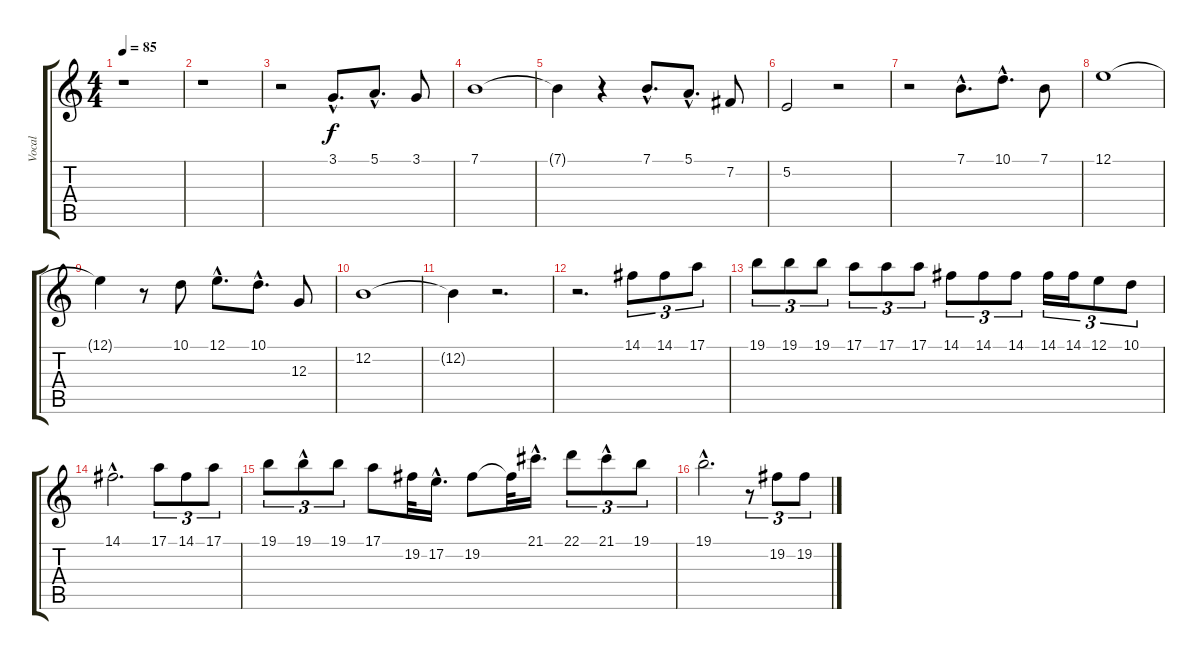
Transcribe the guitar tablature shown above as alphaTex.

\track ("Vocal" "Vocal") {instrument flute}
\staff {score tabs}
\tuning (E4 B3 G3 D3 A2 E2) {hide}
\ts (4 4)
\tempo 85
\clef g2
\ks c
r.1{dy f instrument flute} |
r.1 |
r.2 3.1{hac}.8{d} 5.1{hac}.8{d} 3.1.8 |
7.1.1 |
7.1{t}.4 r.4 7.1{hac}.8{d} 5.1{hac}.8{d} 7.2.8 |
5.2.2 r.2 |
r.2 7.1{hac}.8{d} 10.1{hac}.8{d} 7.1.8 |
12.1.1 |
12.1{t}.4 r.8 10.1.8 12.1{hac}.8{d} 10.1{hac}.8{d} 12.3.8 |
12.2.1 |
12.2{t}.4 r.2{d} |
r.2{d} 14.1.8{tu (3 2)} 14.1.8{tu (3 2)} 17.1.8{tu (3 2)} |
19.1.8{tu (3 2)} 19.1.8{tu (3 2)} 19.1.8{tu (3 2)} 17.1.8{tu (3 2)} 17.1.8{tu (3 2)} 17.1.8{tu (3 2)} 14.1.8{tu (3 2)} 14.1.8{tu (3 2)} 14.1.8{tu (3 2)} 14.1.16{tu (3 2)} 14.1.16{tu (3 2)} 12.1.8{tu (3 2)} 10.1.8{tu (3 2)} |
14.1{hac}.2{d} 17.1.8{tu (3 2)} 14.1.8{tu (3 2)} 17.1.8{tu (3 2)} |
19.1.8{tu (3 2)} 19.1{hac}.8{tu (3 2)} 19.1.8{tu (3 2)} 17.1.8 19.2.32 17.2{hac}.16{d} 19.2.8 19.2{t}.32 21.1{hac}.16{d} 22.1.8{tu (3 2)} 21.1{hac}.8{tu (3 2)} 19.1.8{tu (3 2)} |
19.1{hac}.2{d} r.8{tu (3 2)} 19.2.8{tu (3 2)} 19.2.8{tu (3 2)}
